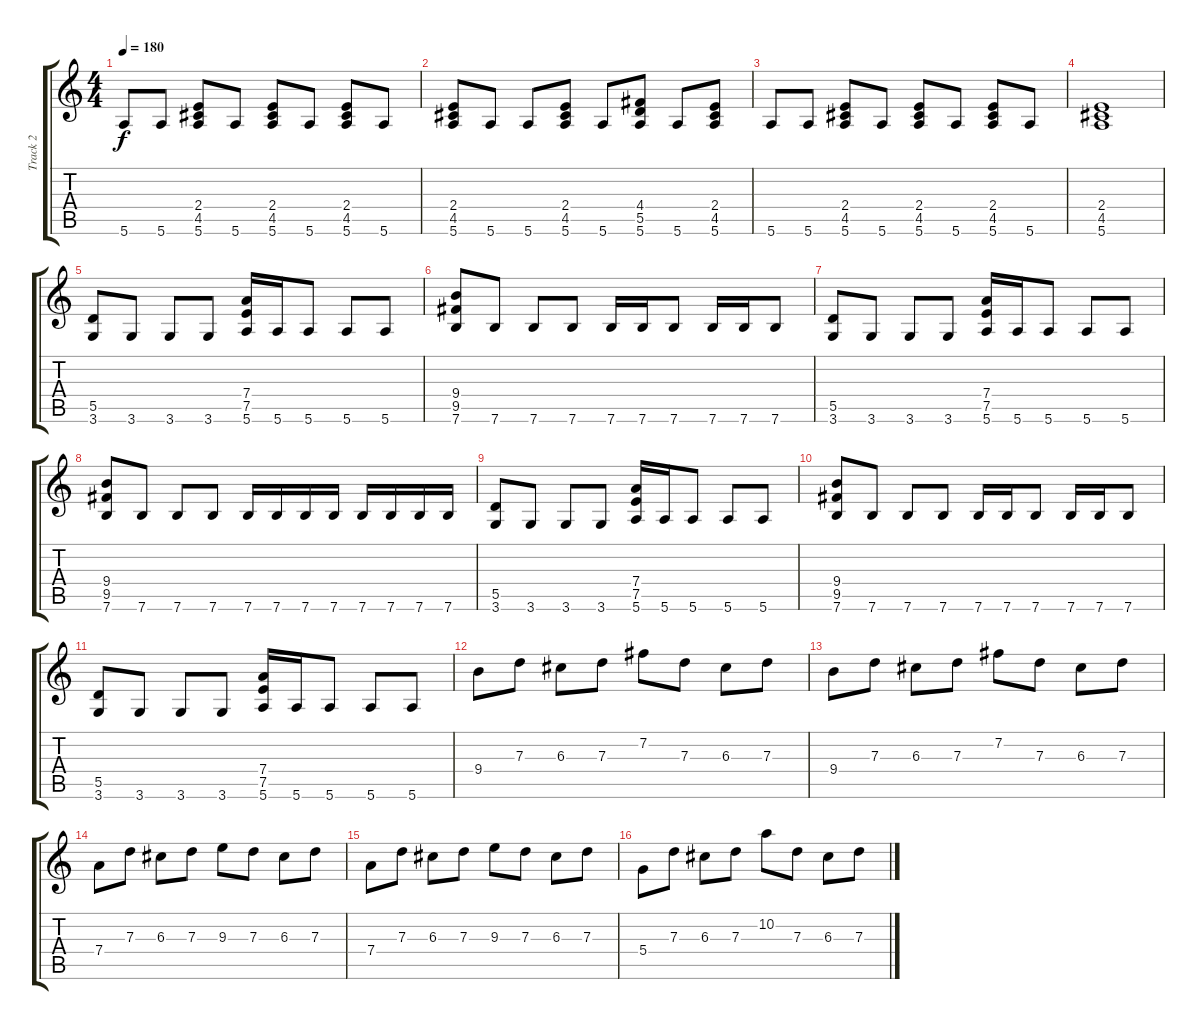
\track ("Track 2" "Track 2") {instrument distortionguitar}
\staff {score tabs}
\tuning (E4 B3 G3 D3 A2 E2) {hide}
\ts (4 4)
\tempo 180
\clef g2
\ks c
5.6.8{dy f} 5.6.8 (2.4 4.5 5.6).8 5.6.8 (2.4 4.5 5.6).8 5.6.8 (2.4 4.5 5.6).8 5.6.8 |
(2.4 4.5 5.6).8 5.6.8 5.6.8 (2.4 4.5 5.6).8 5.6.8 (4.4 5.5 5.6).8 5.6.8 (2.4 4.5 5.6).8 |
5.6.8 5.6.8 (2.4 4.5 5.6).8 5.6.8 (2.4 4.5 5.6).8 5.6.8 (2.4 4.5 5.6).8 5.6.8 |
(2.4 4.5 5.6).1 |
(5.5 3.6).8{volume 16 balance 8} 3.6.8 3.6.8 3.6.8 (7.4 7.5 5.6).16 5.6.16 5.6.8 5.6.8 5.6.8 |
(9.4 9.5 7.6).8 7.6.8 7.6.8 7.6.8 7.6.16 7.6.16 7.6.8 7.6.16 7.6.16 7.6.8 |
(5.5 3.6).8 3.6.8 3.6.8 3.6.8 (7.4 7.5 5.6).16 5.6.16 5.6.8 5.6.8 5.6.8 |
(9.4 9.5 7.6).8 7.6.8 7.6.8 7.6.8 7.6.16 7.6.16 7.6.16 7.6.16 7.6.16 7.6.16 7.6.16 7.6.16 |
(5.5 3.6).8 3.6.8 3.6.8 3.6.8 (7.4 7.5 5.6).16 5.6.16 5.6.8 5.6.8 5.6.8 |
(9.4 9.5 7.6).8 7.6.8 7.6.8 7.6.8 7.6.16 7.6.16 7.6.8 7.6.16 7.6.16 7.6.8 |
(5.5 3.6).8 3.6.8 3.6.8 3.6.8 (7.4 7.5 5.6).16 5.6.16 5.6.8 5.6.8 5.6.8 |
9.4.8{volume 13} 7.3.8 6.3.8 7.3.8 7.2.8 7.3.8 6.3.8 7.3.8 |
9.4.8 7.3.8 6.3.8 7.3.8 7.2.8 7.3.8 6.3.8 7.3.8 |
7.4.8 7.3.8 6.3.8 7.3.8 9.3.8 7.3.8 6.3.8 7.3.8 |
7.4.8 7.3.8 6.3.8 7.3.8 9.3.8 7.3.8 6.3.8 7.3.8 |
5.4.8 7.3.8 6.3.8 7.3.8 10.2.8 7.3.8 6.3.8 7.3.8
